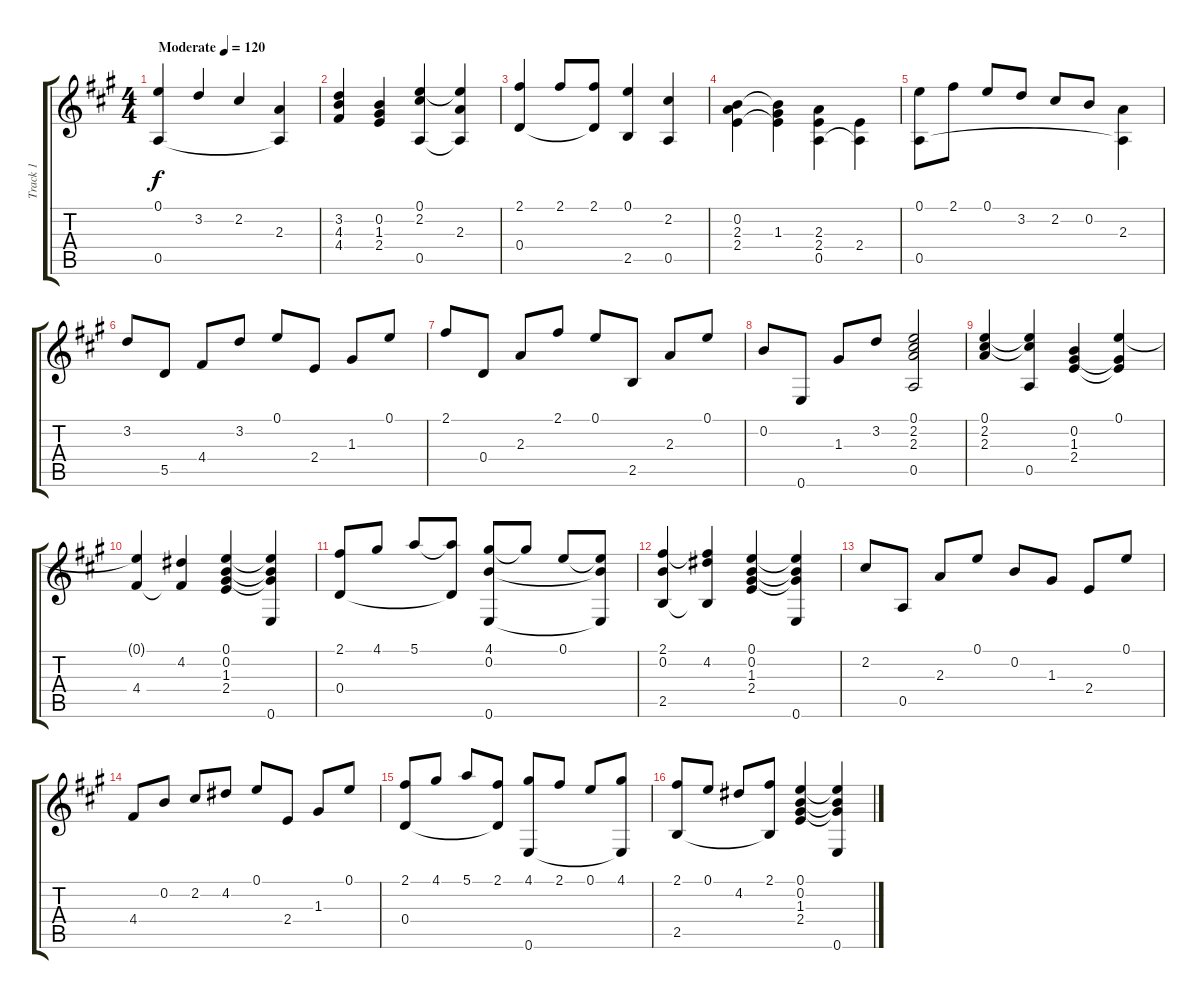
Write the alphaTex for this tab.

\track ("Track 1" "Track 1") {instrument acousticguitarnylon}
\staff {score tabs}
\tuning (E4 B3 G3 D3 A2 E2) {hide}
\ts (4 4)
\tempo (120 "Moderate")
\clef g2
\ks a
(0.1 0.5).4{dy f instrument acousticguitarnylon beam Up} 3.2.4{beam Up} 2.2.4{beam Up} (2.3 0.5{t}).4{beam Up} |
(3.2 4.3 4.4).4{beam Up} (0.2 1.3 2.4).4{beam Up} (0.1 2.2 0.5).4{beam Up} (0.1{t} 2.3 0.5{t}).4{beam Up} |
(2.1 0.4).4{beam Up} 2.1.8{beam Up} (2.1 0.4{t}).8{beam Up} (0.1 2.5).4{beam Up} (2.2 0.5).4{beam Up} |
(0.2 2.3 2.4).4{beam Down} (0.2{t} 1.3 2.4{t}).4{beam Down} (2.3 2.4 0.5).4{beam Down} (2.4 0.5{t}).4{beam Down} |
(0.1 0.5).8{beam Down} 2.1.8{beam Down} 0.1.8{beam Up} 3.2.8{beam Up} 2.2.8{beam Up} 0.2.8{beam Up} (2.3 0.5{t}).4{beam Down} |
3.2.8{beam Up} 5.5.8{beam Up} 4.4.8{beam Up} 3.2.8{beam Up} 0.1.8{beam Up} 2.4.8{beam Up} 1.3.8{beam Up} 0.1.8{beam Up} |
2.1.8{beam Up} 0.4.8{beam Up} 2.3.8{beam Up} 2.1.8{beam Up} 0.1.8{beam Up} 2.5.8{beam Up} 2.3.8{beam Up} 0.1.8{beam Up} |
0.2.8{beam Up} 0.6.8{beam Up} 1.3.8{beam Up} 3.2.8{beam Up} (0.1 2.2 2.3 0.5).2{beam Up} |
(0.1 2.2 2.3).4{beam Up} (0.1{t} 2.2{t} 0.5).4{beam Up} (0.2 1.3 2.4).4{beam Up} (0.1 1.3{t} 2.4{t}).4{beam Up} |
(0.1{t} 4.4).4{beam Up} (4.2 4.4{t}).4{beam Up} (0.1 0.2 1.3 2.4).4{beam Up} (0.1{t} 0.2{t} 1.3{t} 0.6).4{beam Up} |
(2.1 0.4).8{beam Up} 4.1.8{beam Up} 5.1.8{beam Up} (5.1{t} 0.4{t}).8{beam Up} (4.1 0.2 0.6).8{beam Up} 4.1{t}.8{beam Up} 0.1.8{beam Up} (0.1{t} 0.2{t} 0.6{t}).8{beam Up} |
(2.1 0.2 2.5).4{beam Up} (2.1{t} 4.2 2.5{t}).4{beam Up} (0.1 0.2 1.3 2.4).4{beam Up} (0.1{t} 0.2{t} 1.3{t} 0.6).4{beam Up} |
2.2.8{beam Up} 0.5.8{beam Up} 2.3.8{beam Up} 0.1.8{beam Up} 0.2.8 1.3.8 2.4.8{beam Up} 0.1.8{beam Up} |
4.4.8 0.2.8 2.2.8{beam Up} 4.2.8{beam Up} 0.1.8{beam Up} 2.4.8{beam Up} 1.3.8{beam Up} 0.1.8{beam Up} |
(2.1 0.4).8{beam Up} 4.1.8{beam Up} 5.1.8{beam Up} (2.1 0.4{t}).8{beam Up} (4.1 0.6).8 2.1.8 0.1.8{beam Up} (4.1 0.6{t}).8{beam Up} |
(2.1 2.5).8 0.1.8 4.2.8{beam Up} (2.1 2.5{t}).8{beam Up} (0.1 0.2 1.3 2.4).4{beam Up} (0.1{t} 0.2{t} 1.3{t} 0.6).4{beam Up}
